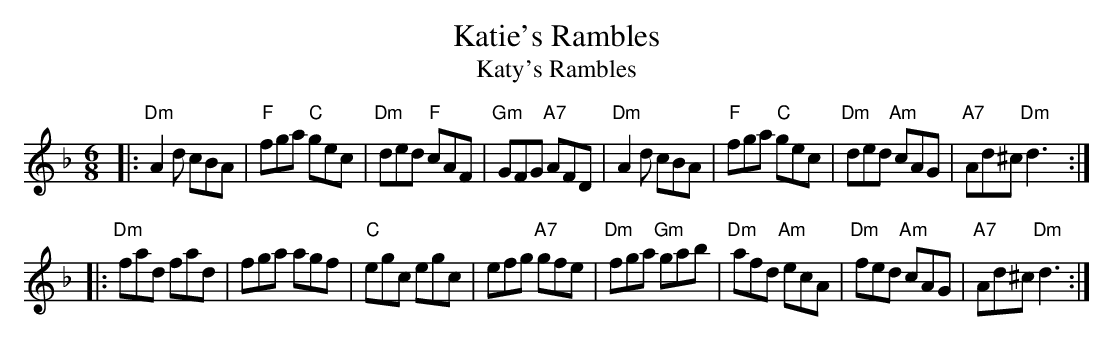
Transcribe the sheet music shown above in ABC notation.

X:1
T: Katie's Rambles
T: Katy's Rambles
M: 6/8
L: 1/8
K: Dm
|: "Dm"A2d     cBA |  "F"fga  "C"gec | "Dm"ded  "F"cAF | "Gm"GFG  "A7"AFD \
|  "Dm"A2d     cBA |  "F"fga  "C"gec | "Dm"ded "Am"cAG | "A7"Ad^c "Dm"d3 :|
|: "Dm"fad     fad |     fga     agf |  "C"egc     egc |     efg  "A7"gfe \
|  "Dm"fga "Gm"gab | "Dm"afd "Am"ecA | "Dm"fed "Am"cAG | "A7"Ad^c "Dm"d3 :|
